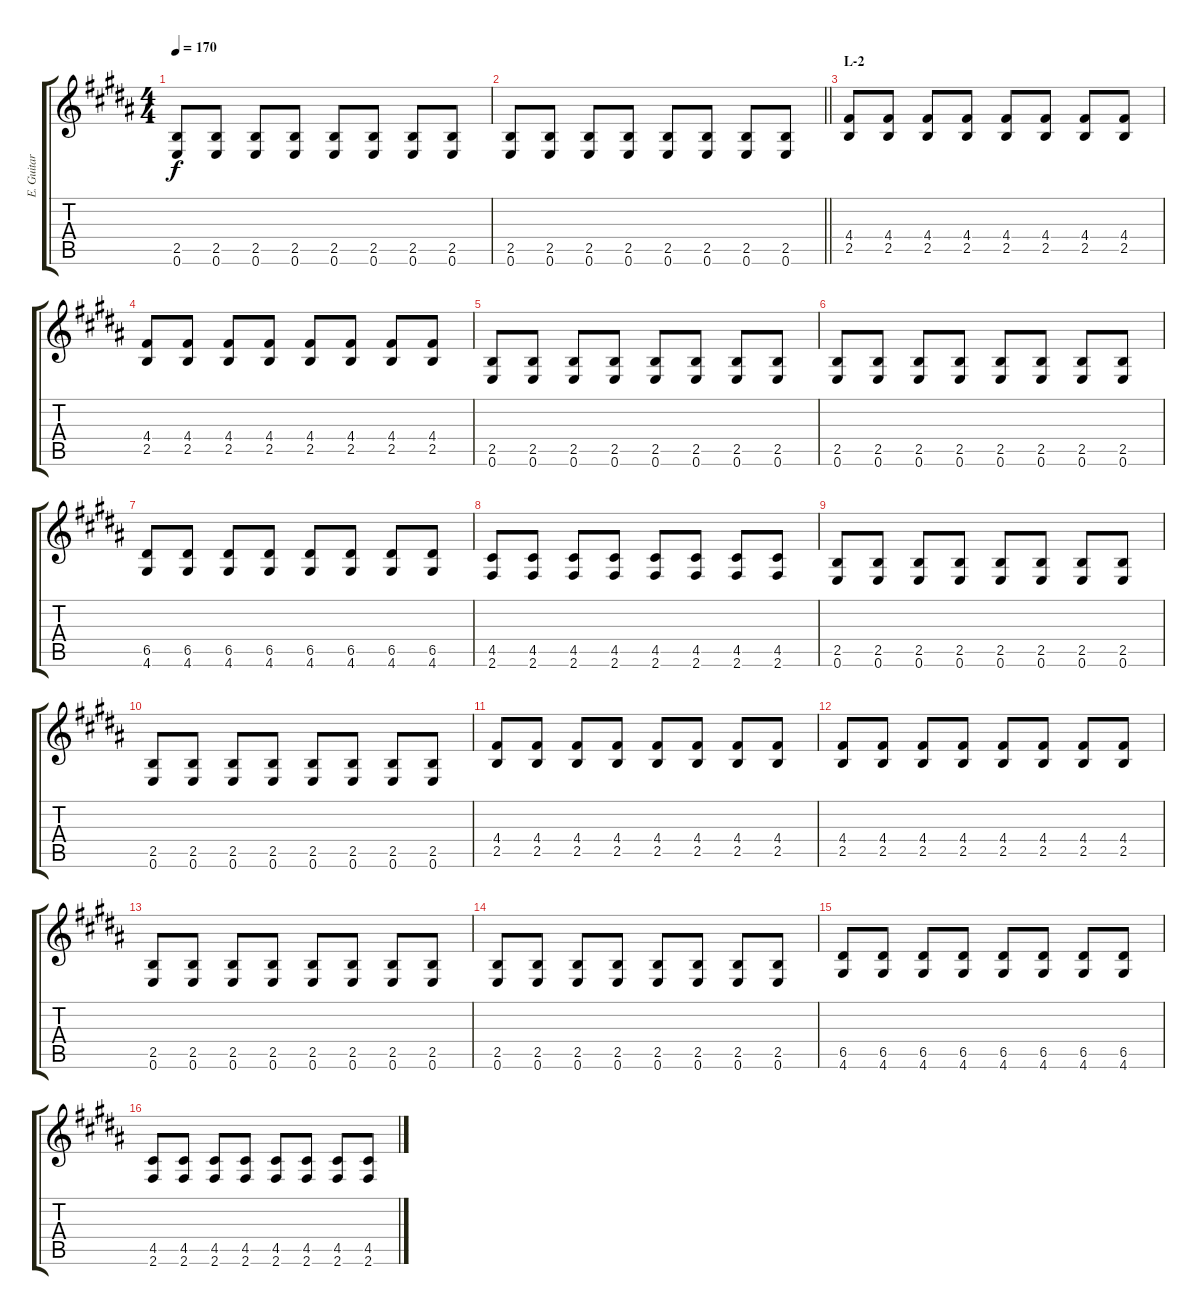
\track ("E. Guitar II" "E. Guitar ") {instrument overdrivenguitar}
\staff {score tabs}
\tuning (E4 B3 G3 D3 A2 E2) {hide}
\ts (4 4)
\tempo 170
\clef g2
\ks b
(2.5 0.6).8{dy f} (2.5 0.6).8 (2.5 0.6).8 (2.5 0.6).8 (2.5 0.6).8 (2.5 0.6).8 (2.5 0.6).8 (2.5 0.6).8 |
\barLineRight lightlight
(2.5 0.6).8 (2.5 0.6).8 (2.5 0.6).8 (2.5 0.6).8 (2.5 0.6).8 (2.5 0.6).8 (2.5 0.6).8 (2.5 0.6).8 |
\section ("" "L-2")
(4.4 2.5).8 (4.4 2.5).8 (4.4 2.5).8 (4.4 2.5).8 (4.4 2.5).8 (4.4 2.5).8 (4.4 2.5).8 (4.4 2.5).8 |
(4.4 2.5).8 (4.4 2.5).8 (4.4 2.5).8 (4.4 2.5).8 (4.4 2.5).8 (4.4 2.5).8 (4.4 2.5).8 (4.4 2.5).8 |
(2.5 0.6).8 (2.5 0.6).8 (2.5 0.6).8 (2.5 0.6).8 (2.5 0.6).8 (2.5 0.6).8 (2.5 0.6).8 (2.5 0.6).8 |
(2.5 0.6).8 (2.5 0.6).8 (2.5 0.6).8 (2.5 0.6).8 (2.5 0.6).8 (2.5 0.6).8 (2.5 0.6).8 (2.5 0.6).8 |
(6.5 4.6).8 (6.5 4.6).8 (6.5 4.6).8 (6.5 4.6).8 (6.5 4.6).8 (6.5 4.6).8 (6.5 4.6).8 (6.5 4.6).8 |
(4.5 2.6).8 (4.5 2.6).8 (4.5 2.6).8 (4.5 2.6).8 (4.5 2.6).8 (4.5 2.6).8 (4.5 2.6).8 (4.5 2.6).8 |
(2.5 0.6).8 (2.5 0.6).8 (2.5 0.6).8 (2.5 0.6).8 (2.5 0.6).8 (2.5 0.6).8 (2.5 0.6).8 (2.5 0.6).8 |
(2.5 0.6).8 (2.5 0.6).8 (2.5 0.6).8 (2.5 0.6).8 (2.5 0.6).8 (2.5 0.6).8 (2.5 0.6).8 (2.5 0.6).8 |
(4.4 2.5).8 (4.4 2.5).8 (4.4 2.5).8 (4.4 2.5).8 (4.4 2.5).8 (4.4 2.5).8 (4.4 2.5).8 (4.4 2.5).8 |
(4.4 2.5).8 (4.4 2.5).8 (4.4 2.5).8 (4.4 2.5).8 (4.4 2.5).8 (4.4 2.5).8 (4.4 2.5).8 (4.4 2.5).8 |
(2.5 0.6).8 (2.5 0.6).8 (2.5 0.6).8 (2.5 0.6).8 (2.5 0.6).8 (2.5 0.6).8 (2.5 0.6).8 (2.5 0.6).8 |
(2.5 0.6).8 (2.5 0.6).8 (2.5 0.6).8 (2.5 0.6).8 (2.5 0.6).8 (2.5 0.6).8 (2.5 0.6).8 (2.5 0.6).8 |
(6.5 4.6).8 (6.5 4.6).8 (6.5 4.6).8 (6.5 4.6).8 (6.5 4.6).8 (6.5 4.6).8 (6.5 4.6).8 (6.5 4.6).8 |
(4.5 2.6).8 (4.5 2.6).8 (4.5 2.6).8 (4.5 2.6).8 (4.5 2.6).8 (4.5 2.6).8 (4.5 2.6).8 (4.5 2.6).8
